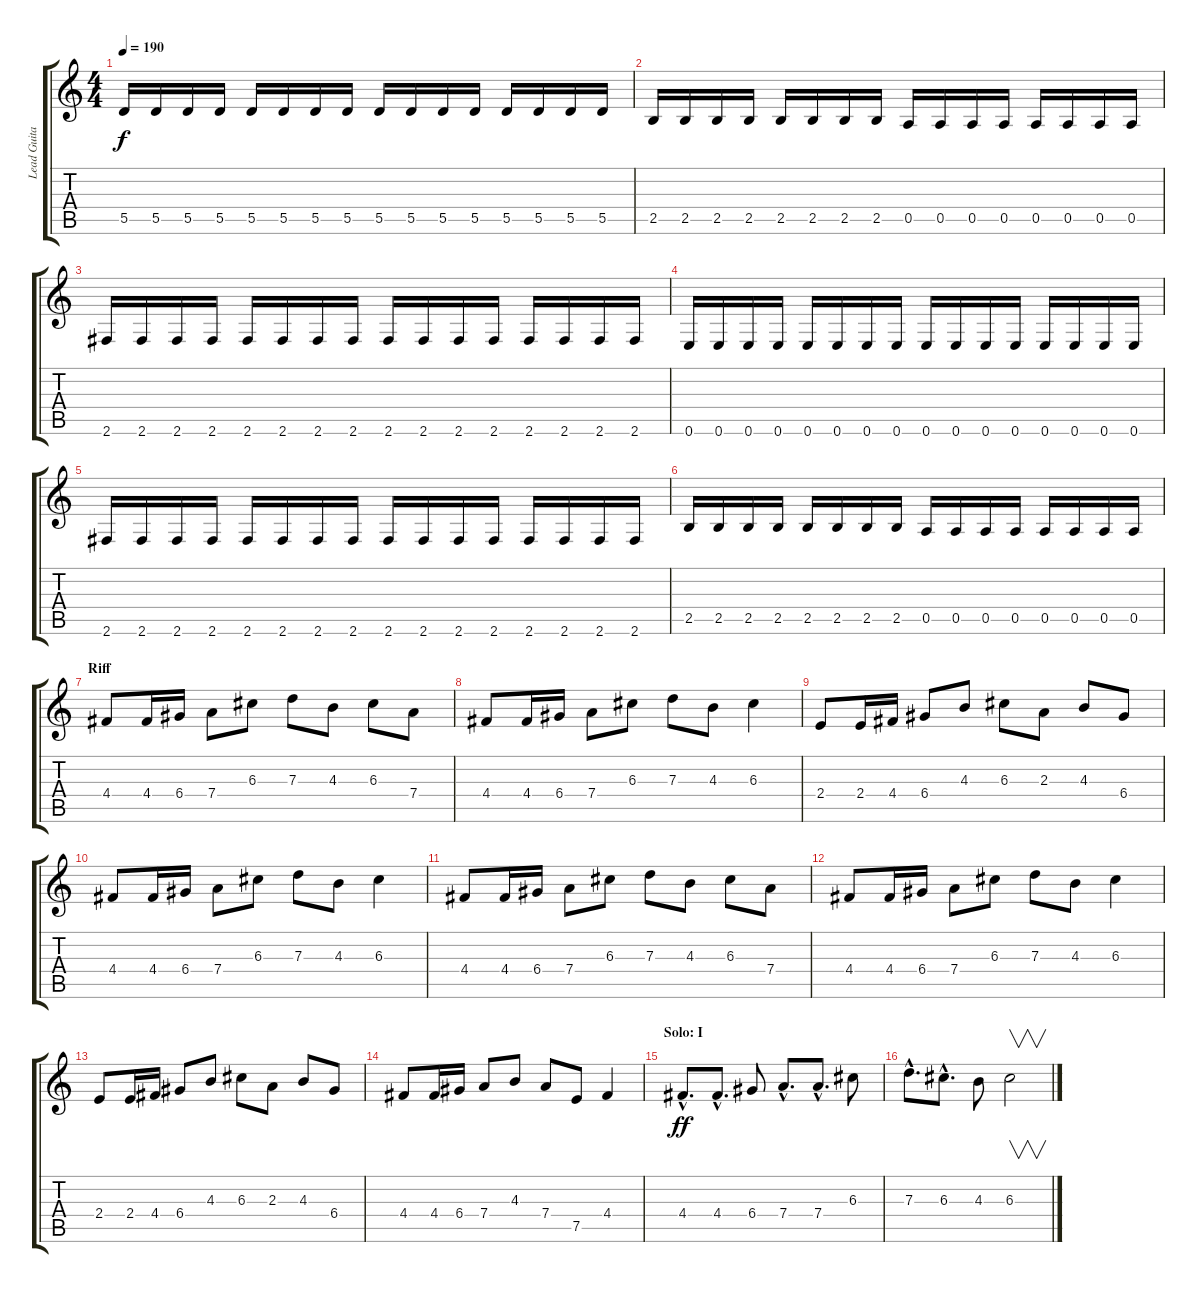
\track ("Lead Guitar I" "Lead Guita") {instrument distortionguitar}
\staff {score tabs}
\tuning (E4 B3 G3 D3 A2 E2) {hide}
\ts (4 4)
\tempo 190
\clef g2
\ks c
5.5.16{dy f} 5.5.16 5.5.16 5.5.16 5.5.16 5.5.16 5.5.16 5.5.16 5.5.16 5.5.16 5.5.16 5.5.16 5.5.16 5.5.16 5.5.16 5.5.16 |
2.5.16 2.5.16 2.5.16 2.5.16 2.5.16 2.5.16 2.5.16 2.5.16 0.5.16 0.5.16 0.5.16 0.5.16 0.5.16 0.5.16 0.5.16 0.5.16 |
2.6.16 2.6.16 2.6.16 2.6.16 2.6.16 2.6.16 2.6.16 2.6.16 2.6.16 2.6.16 2.6.16 2.6.16 2.6.16 2.6.16 2.6.16 2.6.16 |
0.6.16 0.6.16 0.6.16 0.6.16 0.6.16 0.6.16 0.6.16 0.6.16 0.6.16 0.6.16 0.6.16 0.6.16 0.6.16 0.6.16 0.6.16 0.6.16 |
2.6.16 2.6.16 2.6.16 2.6.16 2.6.16 2.6.16 2.6.16 2.6.16 2.6.16 2.6.16 2.6.16 2.6.16 2.6.16 2.6.16 2.6.16 2.6.16 |
2.5.16 2.5.16 2.5.16 2.5.16 2.5.16 2.5.16 2.5.16 2.5.16 0.5.16 0.5.16 0.5.16 0.5.16 0.5.16 0.5.16 0.5.16 0.5.16 |
\section ("" "Riff")
4.4.8 4.4.16 6.4.16 7.4.8 6.3.8 7.3.8 4.3.8 6.3.8 7.4.8 |
4.4.8 4.4.16 6.4.16 7.4.8 6.3.8 7.3.8 4.3.8 6.3.4 |
2.4.8 2.4.16 4.4.16 6.4.8 4.3.8 6.3.8 2.3.8 4.3.8 6.4.8 |
4.4.8 4.4.16 6.4.16 7.4.8 6.3.8 7.3.8 4.3.8 6.3.4 |
4.4.8 4.4.16 6.4.16 7.4.8 6.3.8 7.3.8 4.3.8 6.3.8 7.4.8 |
4.4.8 4.4.16 6.4.16 7.4.8 6.3.8 7.3.8 4.3.8 6.3.4 |
2.4.8 2.4.16 4.4.16 6.4.8 4.3.8 6.3.8 2.3.8 4.3.8 6.4.8 |
4.4.8 4.4.16 6.4.16 7.4.8 4.3.8 7.4.8 7.5.8 4.4.4 |
\section ("" "Solo: I")
4.4{hac}.8{d dy ff} 4.4{hac}.8{d} 6.4.8 7.4{hac}.8{d} 7.4{hac}.8{d} 6.3.8 |
7.3{hac}.8{d} 6.3{hac}.8{d} 4.3.8 6.3.2{v}
